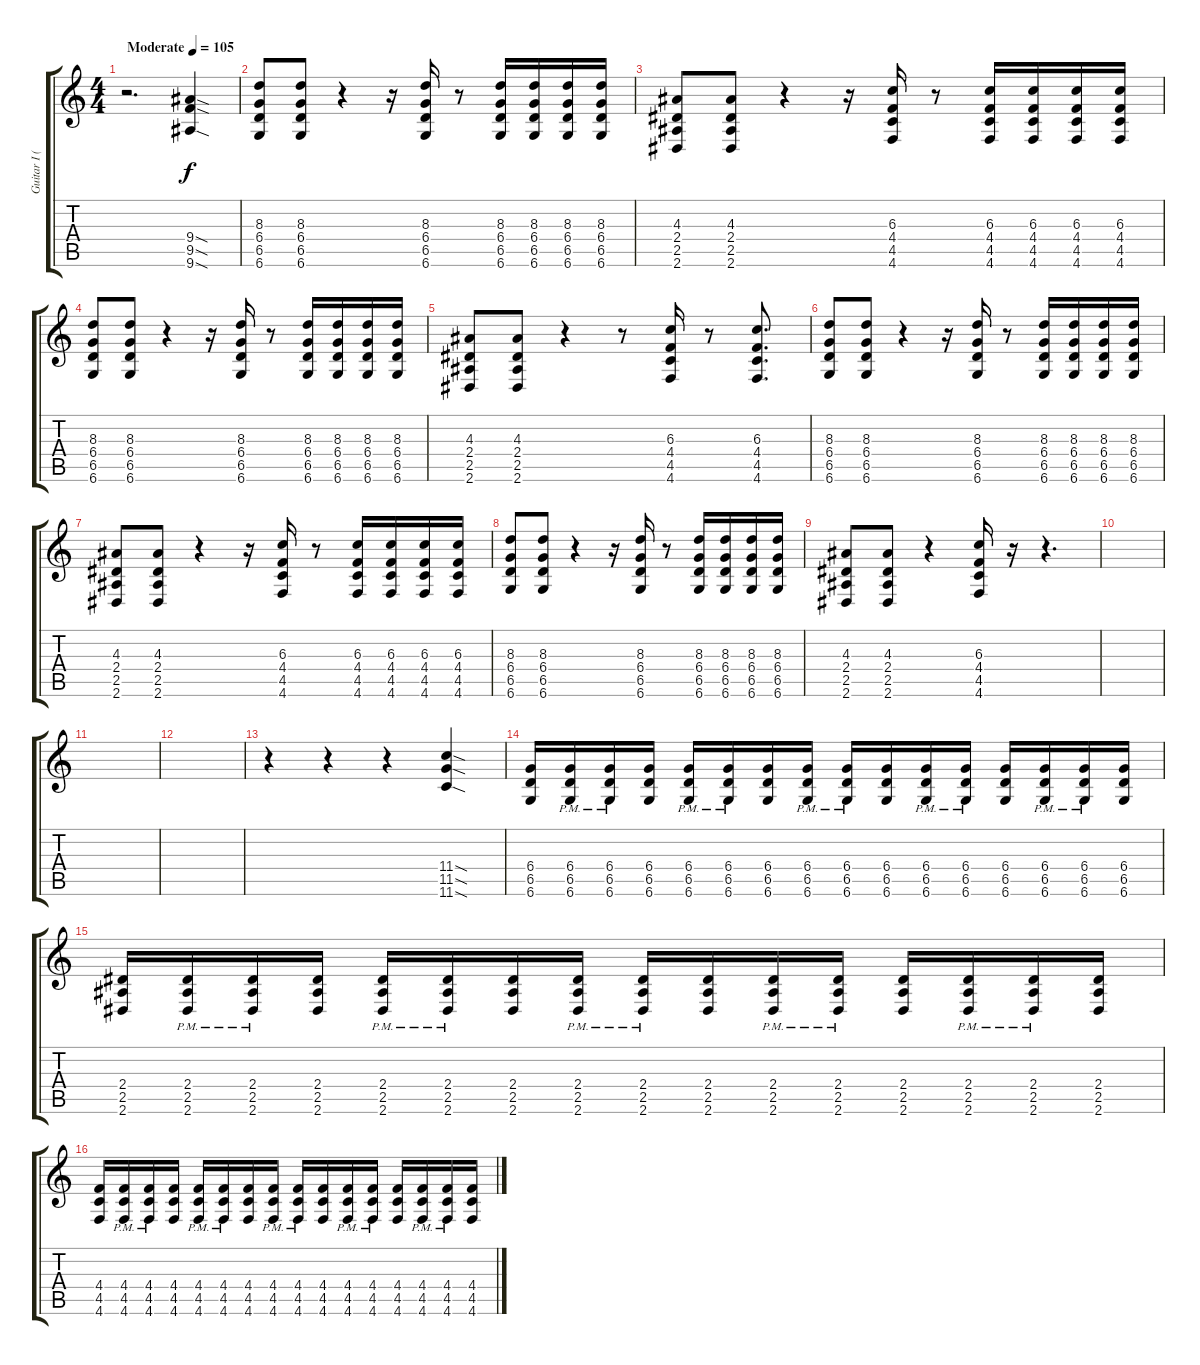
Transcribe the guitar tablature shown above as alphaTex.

\track ("Guitar I (Szabó Péter)" "Guitar I (") {instrument overdrivenguitar}
\staff {score tabs}
\tuning (Eb4 Bb3 Gb3 Db3 Ab2 Db2) {hide}
\ts (4 4)
\tempo (105 "Moderate")
\clef g2
\ks c
r.2{d dy f instrument overdrivenguitar} (9.4{sod} 9.5{sod} 9.6{sod}).4 |
(8.3 6.4 6.5 6.6).8 (8.3 6.4 6.5 6.6).8 r.4 r.16 (8.3 6.4 6.5 6.6).16 r.8 (8.3 6.4 6.5 6.6).16 (8.3 6.4 6.5 6.6).16 (8.3 6.4 6.5 6.6).16 (8.3 6.4 6.5 6.6).16 |
(4.3 2.4 2.5 2.6).8 (4.3 2.4 2.5 2.6).8 r.4 r.16 (6.3 4.4 4.5 4.6).16 r.8 (6.3 4.4 4.5 4.6).16 (6.3 4.4 4.5 4.6).16 (6.3 4.4 4.5 4.6).16 (6.3 4.4 4.5 4.6).16 |
(8.3 6.4 6.5 6.6).8 (8.3 6.4 6.5 6.6).8 r.4 r.16 (8.3 6.4 6.5 6.6).16 r.8 (8.3 6.4 6.5 6.6).16 (8.3 6.4 6.5 6.6).16 (8.3 6.4 6.5 6.6).16 (8.3 6.4 6.5 6.6).16 |
(4.3 2.4 2.5 2.6).8 (4.3 2.4 2.5 2.6).8 r.4 r.8 (6.3 4.4 4.5 4.6).16 r.8 (6.3 4.4 4.5 4.6).8{d} |
(8.3 6.4 6.5 6.6).8 (8.3 6.4 6.5 6.6).8 r.4 r.16 (8.3 6.4 6.5 6.6).16 r.8 (8.3 6.4 6.5 6.6).16 (8.3 6.4 6.5 6.6).16 (8.3 6.4 6.5 6.6).16 (8.3 6.4 6.5 6.6).16 |
(4.3 2.4 2.5 2.6).8 (4.3 2.4 2.5 2.6).8 r.4 r.16 (6.3 4.4 4.5 4.6).16 r.8 (6.3 4.4 4.5 4.6).16 (6.3 4.4 4.5 4.6).16 (6.3 4.4 4.5 4.6).16 (6.3 4.4 4.5 4.6).16 |
(8.3 6.4 6.5 6.6).8 (8.3 6.4 6.5 6.6).8 r.4 r.16 (8.3 6.4 6.5 6.6).16 r.8 (8.3 6.4 6.5 6.6).16 (8.3 6.4 6.5 6.6).16 (8.3 6.4 6.5 6.6).16 (8.3 6.4 6.5 6.6).16 |
(4.3 2.4 2.5 2.6).8 (4.3 2.4 2.5 2.6).8 r.4 (6.3 4.4 4.5 4.6).16 r.16 r.4{d} |
|
|
|
r.4 r.4 r.4 (11.4{sod} 11.5{sod} 11.6{sod}).4 |
(6.4 6.5 6.6).16 (6.4{pm} 6.5{pm} 6.6{pm}).16 (6.4{pm} 6.5{pm} 6.6{pm}).16 (6.4 6.5 6.6).16 (6.4{pm} 6.5{pm} 6.6{pm}).16 (6.4{pm} 6.5{pm} 6.6{pm}).16 (6.4 6.5 6.6).16 (6.4{pm} 6.5{pm} 6.6{pm}).16 (6.4{pm} 6.5{pm} 6.6{pm}).16 (6.4 6.5 6.6).16 (6.4{pm} 6.5{pm} 6.6{pm}).16 (6.4{pm} 6.5{pm} 6.6{pm}).16 (6.4 6.5 6.6).16 (6.4{pm} 6.5{pm} 6.6{pm}).16 (6.4{pm} 6.5{pm} 6.6{pm}).16 (6.4 6.5 6.6).16 |
(2.4 2.5 2.6).16 (2.4{pm} 2.5{pm} 2.6{pm}).16 (2.4{pm} 2.5{pm} 2.6{pm}).16 (2.4 2.5 2.6).16 (2.4{pm} 2.5{pm} 2.6{pm}).16 (2.4{pm} 2.5{pm} 2.6{pm}).16 (2.4 2.5 2.6).16 (2.4{pm} 2.5{pm} 2.6{pm}).16 (2.4{pm} 2.5{pm} 2.6{pm}).16 (2.4 2.5 2.6).16 (2.4{pm} 2.5{pm} 2.6{pm}).16 (2.4{pm} 2.5{pm} 2.6{pm}).16 (2.4 2.5 2.6).16 (2.4{pm} 2.5{pm} 2.6{pm}).16 (2.4{pm} 2.5{pm} 2.6{pm}).16 (2.4 2.5 2.6).16 |
(4.4 4.5 4.6).16 (4.4{pm} 4.5{pm} 4.6).16 (4.4{pm} 4.5{pm} 4.6).16 (4.4 4.5 4.6).16 (4.4{pm} 4.5{pm} 4.6{pm}).16 (4.4{pm} 4.5{pm} 4.6{pm}).16 (4.4 4.5 4.6).16 (4.4{pm} 4.5{pm} 4.6{pm}).16 (4.4{pm} 4.5{pm} 4.6{pm}).16 (4.4 4.5 4.6).16 (4.4{pm} 4.5{pm} 4.6{pm}).16 (4.4{pm} 4.5{pm} 4.6{pm}).16 (4.4 4.5 4.6).16 (4.4{pm} 4.5{pm} 4.6{pm}).16 (4.4{pm} 4.5{pm} 4.6{pm}).16 (4.4 4.5 4.6).16
